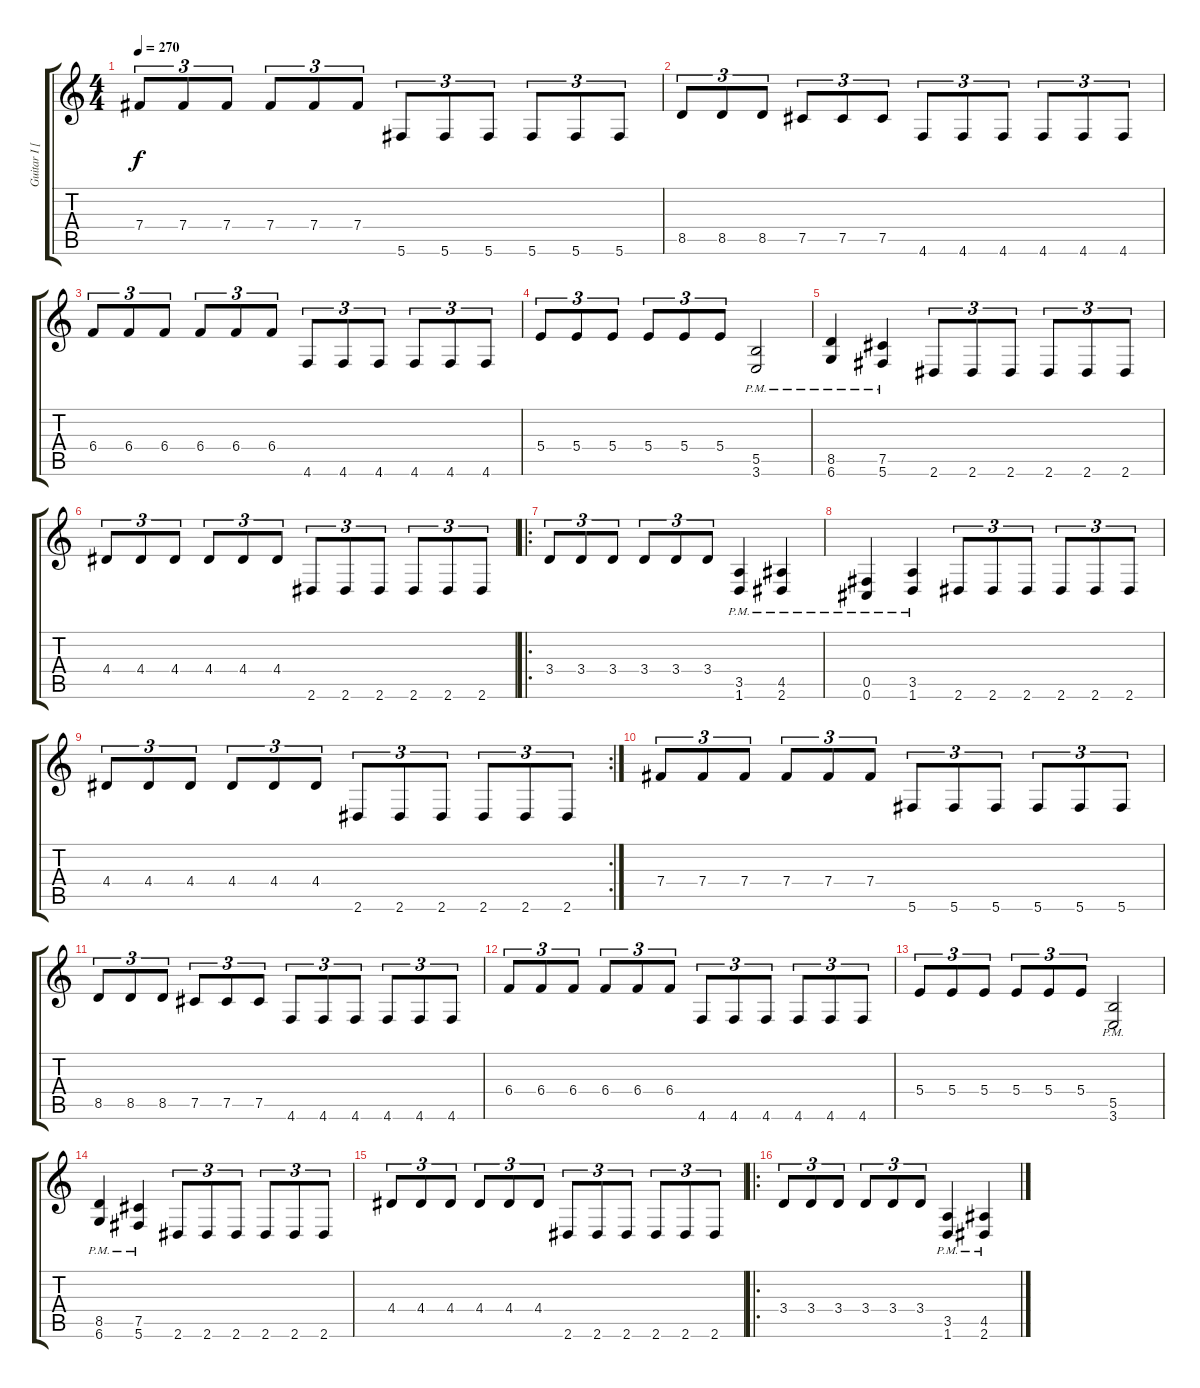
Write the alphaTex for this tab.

\track ("Guitar I [Terrance Hobbs]" "Guitar I [") {instrument distortionguitar}
\staff {score tabs}
\tuning (Db4 Ab3 E3 B2 Gb2 Db2) {hide}
\ts (4 4)
\tempo 270
\clef g2
\ks c
7.4.8{tu (3 2) dy f} 7.4.8{tu (3 2)} 7.4.8{tu (3 2)} 7.4.8{tu (3 2)} 7.4.8{tu (3 2)} 7.4.8{tu (3 2)} 5.6.8{tu (3 2)} 5.6.8{tu (3 2)} 5.6.8{tu (3 2)} 5.6.8{tu (3 2)} 5.6.8{tu (3 2)} 5.6.8{tu (3 2)} |
8.5.8{tu (3 2)} 8.5.8{tu (3 2)} 8.5.8{tu (3 2)} 7.5.8{tu (3 2)} 7.5.8{tu (3 2)} 7.5.8{tu (3 2)} 4.6.8{tu (3 2)} 4.6.8{tu (3 2)} 4.6.8{tu (3 2)} 4.6.8{tu (3 2)} 4.6.8{tu (3 2)} 4.6.8{tu (3 2)} |
6.4.8{tu (3 2)} 6.4.8{tu (3 2)} 6.4.8{tu (3 2)} 6.4.8{tu (3 2)} 6.4.8{tu (3 2)} 6.4.8{tu (3 2)} 4.6.8{tu (3 2)} 4.6.8{tu (3 2)} 4.6.8{tu (3 2)} 4.6.8{tu (3 2)} 4.6.8{tu (3 2)} 4.6.8{tu (3 2)} |
5.4.8{tu (3 2)} 5.4.8{tu (3 2)} 5.4.8{tu (3 2)} 5.4.8{tu (3 2)} 5.4.8{tu (3 2)} 5.4.8{tu (3 2)} (5.5{pm} 3.6{pm}).2 |
(8.5{pm} 6.6{pm}).4 (7.5{pm} 5.6{pm}).4 2.6.8{tu (3 2)} 2.6.8{tu (3 2)} 2.6.8{tu (3 2)} 2.6.8{tu (3 2)} 2.6.8{tu (3 2)} 2.6.8{tu (3 2)} |
4.4.8{tu (3 2)} 4.4.8{tu (3 2)} 4.4.8{tu (3 2)} 4.4.8{tu (3 2)} 4.4.8{tu (3 2)} 4.4.8{tu (3 2)} 2.6.8{tu (3 2)} 2.6.8{tu (3 2)} 2.6.8{tu (3 2)} 2.6.8{tu (3 2)} 2.6.8{tu (3 2)} 2.6.8{tu (3 2)} |
\ro
3.4.8{tu (3 2)} 3.4.8{tu (3 2)} 3.4.8{tu (3 2)} 3.4.8{tu (3 2)} 3.4.8{tu (3 2)} 3.4.8{tu (3 2)} (3.5{pm} 1.6{pm}).4 (4.5{pm} 2.6{pm}).4 |
(0.5{pm} 0.6{pm}).4 (3.5{pm} 1.6{pm}).4 2.6.8{tu (3 2)} 2.6.8{tu (3 2)} 2.6.8{tu (3 2)} 2.6.8{tu (3 2)} 2.6.8{tu (3 2)} 2.6.8{tu (3 2)} |
\rc 2
4.4.8{tu (3 2)} 4.4.8{tu (3 2)} 4.4.8{tu (3 2)} 4.4.8{tu (3 2)} 4.4.8{tu (3 2)} 4.4.8{tu (3 2)} 2.6.8{tu (3 2)} 2.6.8{tu (3 2)} 2.6.8{tu (3 2)} 2.6.8{tu (3 2)} 2.6.8{tu (3 2)} 2.6.8{tu (3 2)} |
7.4.8{tu (3 2)} 7.4.8{tu (3 2)} 7.4.8{tu (3 2)} 7.4.8{tu (3 2)} 7.4.8{tu (3 2)} 7.4.8{tu (3 2)} 5.6.8{tu (3 2)} 5.6.8{tu (3 2)} 5.6.8{tu (3 2)} 5.6.8{tu (3 2)} 5.6.8{tu (3 2)} 5.6.8{tu (3 2)} |
8.5.8{tu (3 2)} 8.5.8{tu (3 2)} 8.5.8{tu (3 2)} 7.5.8{tu (3 2)} 7.5.8{tu (3 2)} 7.5.8{tu (3 2)} 4.6.8{tu (3 2)} 4.6.8{tu (3 2)} 4.6.8{tu (3 2)} 4.6.8{tu (3 2)} 4.6.8{tu (3 2)} 4.6.8{tu (3 2)} |
6.4.8{tu (3 2)} 6.4.8{tu (3 2)} 6.4.8{tu (3 2)} 6.4.8{tu (3 2)} 6.4.8{tu (3 2)} 6.4.8{tu (3 2)} 4.6.8{tu (3 2)} 4.6.8{tu (3 2)} 4.6.8{tu (3 2)} 4.6.8{tu (3 2)} 4.6.8{tu (3 2)} 4.6.8{tu (3 2)} |
5.4.8{tu (3 2)} 5.4.8{tu (3 2)} 5.4.8{tu (3 2)} 5.4.8{tu (3 2)} 5.4.8{tu (3 2)} 5.4.8{tu (3 2)} (5.5{pm} 3.6{pm}).2 |
(8.5{pm} 6.6{pm}).4 (7.5{pm} 5.6{pm}).4 2.6.8{tu (3 2)} 2.6.8{tu (3 2)} 2.6.8{tu (3 2)} 2.6.8{tu (3 2)} 2.6.8{tu (3 2)} 2.6.8{tu (3 2)} |
4.4.8{tu (3 2)} 4.4.8{tu (3 2)} 4.4.8{tu (3 2)} 4.4.8{tu (3 2)} 4.4.8{tu (3 2)} 4.4.8{tu (3 2)} 2.6.8{tu (3 2)} 2.6.8{tu (3 2)} 2.6.8{tu (3 2)} 2.6.8{tu (3 2)} 2.6.8{tu (3 2)} 2.6.8{tu (3 2)} |
\ro
3.4.8{tu (3 2)} 3.4.8{tu (3 2)} 3.4.8{tu (3 2)} 3.4.8{tu (3 2)} 3.4.8{tu (3 2)} 3.4.8{tu (3 2)} (3.5{pm} 1.6{pm}).4 (4.5{pm} 2.6{pm}).4
